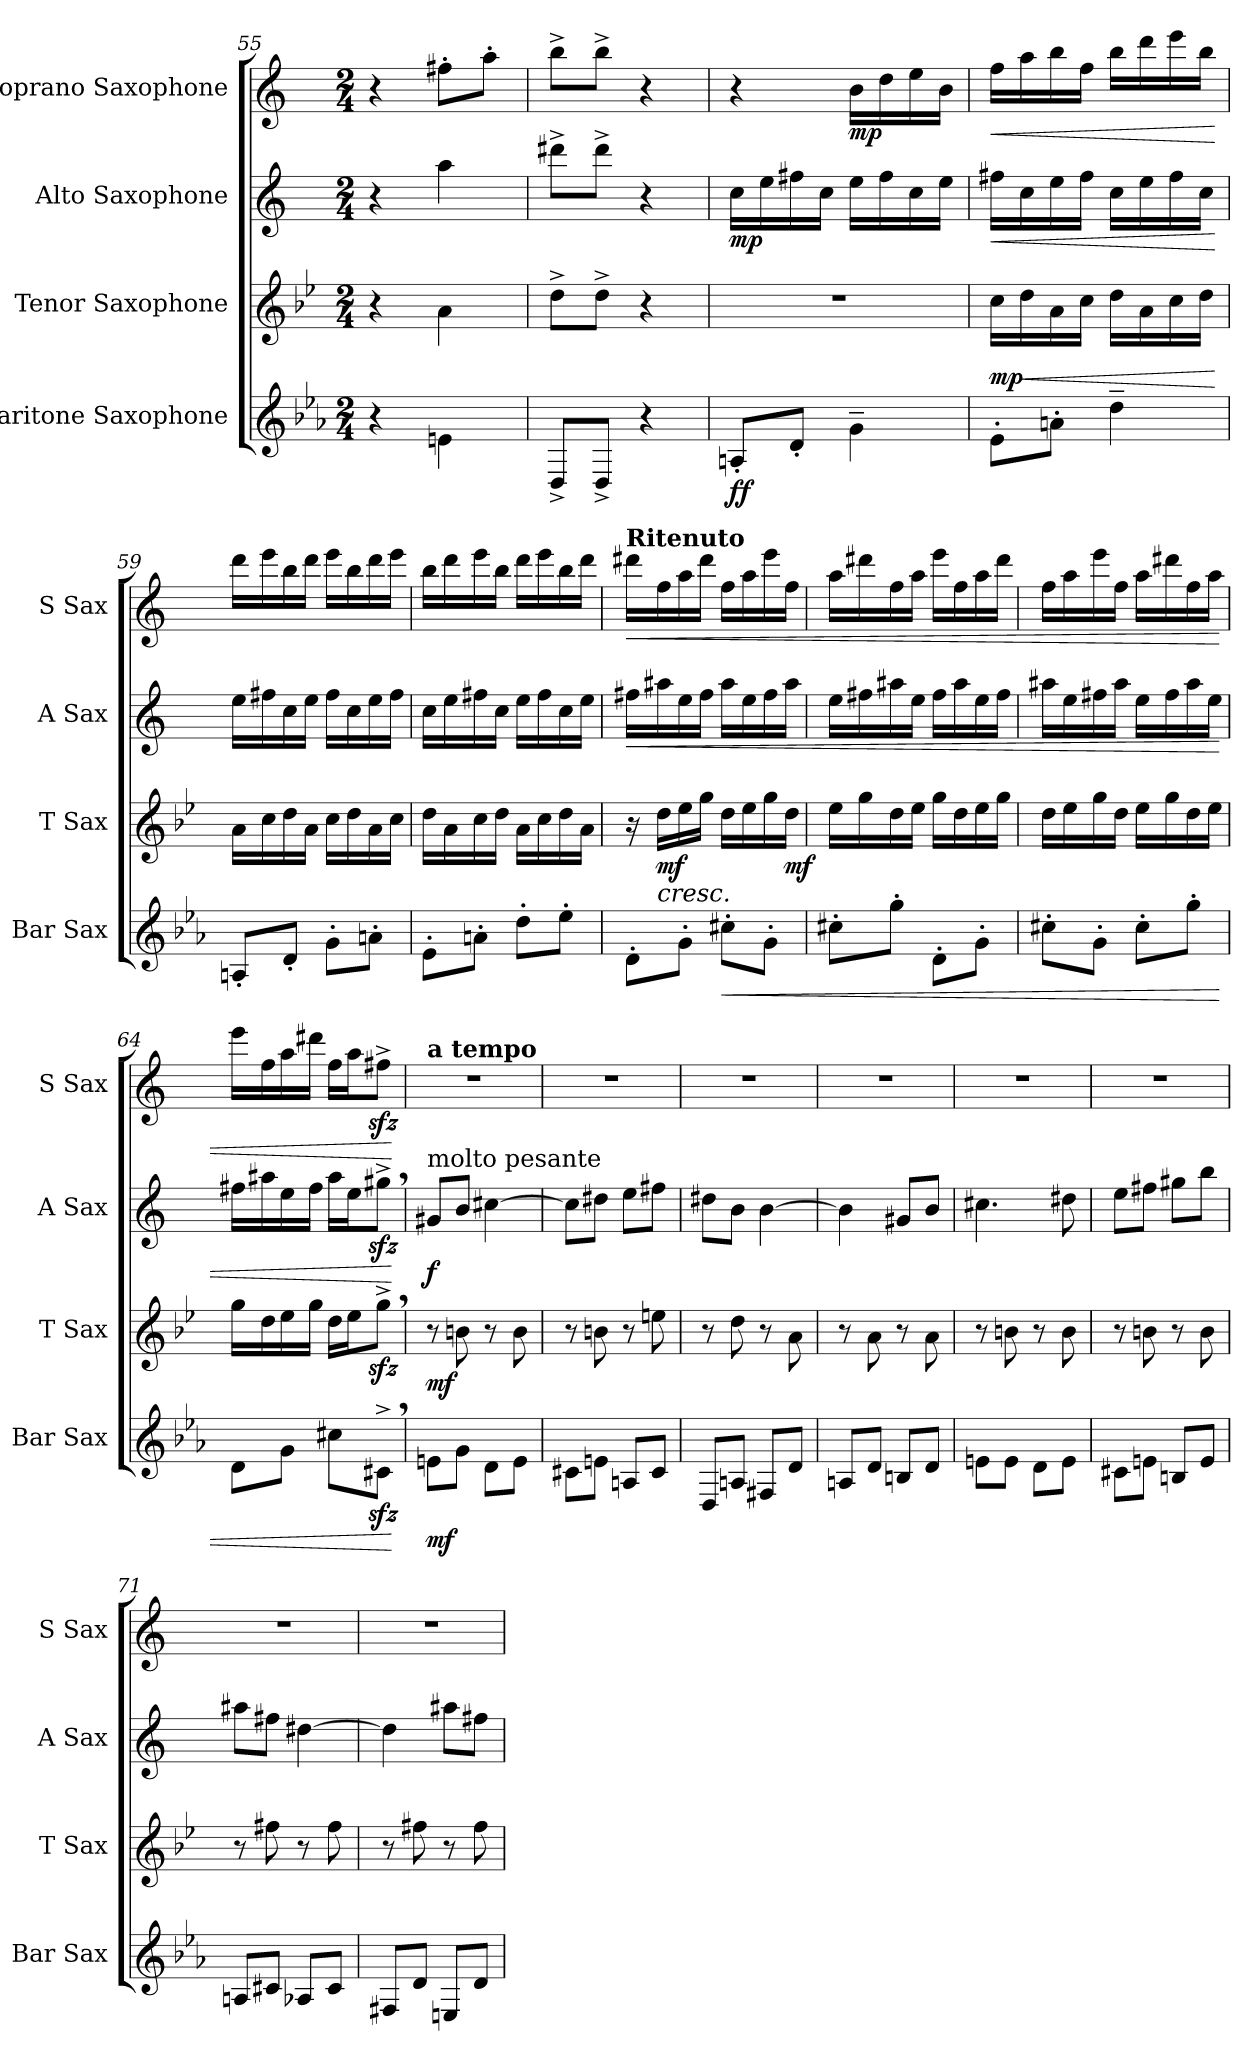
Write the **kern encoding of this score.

**kern	**dynam	**kern	**dynam	**kern	**dynam	**kern	**dynam
*part4	*part4	*part3	*part3	*part2	*part2	*part1	*part1
*staff4	*staff4	*staff3	*staff3	*staff2	*staff2	*staff1	*staff1
*I"Baritone Saxophone	*	*I"Tenor Saxophone	*	*I"Alto Saxophone	*	*I"Soprano Saxophone	*
*I'Bar Sax	*	*I'T Sax	*	*I'A Sax	*	*I'S Sax	*
!!LO:PB:g=z
*clefG2	*	*clefG2	*	*clefG2	*	*clefG2	*
*ITrd12c21	*	*ITrd8c14	*	*ITrd5c9	*	*ITrd1c2	*
*k[b-e-a-]	*	*k[b-e-]	*	*k[b-e-a-]	*	*k[b-e-]	*
*M2/4	*	*M2/4	*	*M2/4	*	*M2/4	*
=55	=55	=55	=55	=55	=55	=55	=55
4r	.	4r	.	4r	.	4r	.
4En\	.	4A\	.	4cc\	.	8een'\L	.
.	.	.	.	.	.	8gg'\J	.
=56	=56	=56	=56	=56	=56	=56	=56
8DD^/L	.	8d^\L	.	8ff#X^\L	.	8aa^\L	.
8DD^/J	.	8d^\J	.	8ff#^\J	.	8aa^\J	.
4r	.	4r	.	4r	.	4r	.
=57	=57	=57	=57	=57	=57	=57	=57
!	!LO:DY:b	!	!	!	!LO:DY:b	!	!
8AAn'/L	ff	2r	.	16e-\LL	mp	4r	.
.	.	.	.	16g\	.	.	.
8D'/J	.	.	.	16an\	.	.	.
.	.	.	.	16e-\JJ	.	.	.
!	!	!	!	!	!	!	!LO:DY:b
4G~\	.	.	.	16g\LL	.	16a\LL	mp
.	.	.	.	16a\	.	16cc\	.
.	.	.	.	16e-\	.	16dd\	.
.	.	.	.	16g\JJ	.	16a\JJ	.
=58	=58	=58	=58	=58	=58	=58	=58
!	!	!	!LO:DY:b	!	!LO:HP:b	!	!LO:HP:b
8E-'\L	.	16c\LL	mp	16an\LL	<	16ee-\LL	<
!	!	!	!LO:HP:b	!	!	!	!
.	.	16d\	<	16e-\	.	16gg\	.
8An'\J	.	16A\	.	16g\	.	16aa\	.
.	.	16c\JJ	.	16a\JJ	.	16ee-\JJ	.
4d~\	.	16d\LL	.	16e-\LL	.	16aa\LL	.
.	.	16A\	.	16g\	.	16ccc\	.
.	.	16c\	.	16a\	.	16ddd\	.
.	.	16d\JJ	.	16e-\JJ	.	16aa\JJ	.
.	.	.	[	.	[	.	[
=59	=59	=59	=59	=59	=59	=59	=59
8AAn'/L	.	16A\LL	.	16g\LL	.	16ccc\LL	.
.	.	16c\	.	16an\	.	16ddd\	.
8D'/J	.	16d\	.	16e-\	.	16aa\	.
.	.	16A\JJ	.	16g\JJ	.	16ccc\JJ	.
8G'\L	.	16c\LL	.	16a\LL	.	16ddd\LL	.
.	.	16d\	.	16e-\	.	16aa\	.
8An'\J	.	16A\	.	16g\	.	16ccc\	.
.	.	16c\JJ	.	16a\JJ	.	16ddd\JJ	.
!!LO:LB:g=z
=60	=60	=60	=60	=60	=60	=60	=60
8E-'\L	.	16d\LL	.	16e-\LL	.	16aa\LL	.
.	.	16A\	.	16g\	.	16ccc\	.
8An'\J	.	16c\	.	16an\	.	16ddd\	.
.	.	16d\JJ	.	16e-\JJ	.	16aa\JJ	.
8d'\L	.	16A\LL	.	16g\LL	.	16ccc\LL	.
.	.	16c\	.	16a\	.	16ddd\	.
8e-'\J	.	16d\	.	16e-\	.	16aa\	.
.	.	16A\JJ	.	16g\JJ	.	16ccc\JJ	.
=61	=61	=61	=61	=61	=61	=61	=61
*	*	*	*	*	*	*MM120	*
!	!	!	!	!	!	!LO:TX:a:B:t=Ritenuto	!
!	!	!	!	!	!LO:HP:b	!	!LO:HP:b
8D'\L	.	16r	.	16an\LL	<	16ccc#X\LL	<
!	!	!	!LO:HP:b	!	!	!	!
!	!	!	!LO:DY:n=1:b	!	!	!	!
.	.	16d\LL	< mf	16cc#X\	.	16ee-\	.
8G'\J	.	16e-\	.	16g\	.	16gg\	.
.	.	16g\JJ	.	16a\JJ	.	16ccc#\JJ	.
!	!LO:HP:b	!	!	!	!	!	!
8c#X'\L	<	16d\LL	.	16cc#\LL	.	16ee-\LL	.
.	.	16e-\	.	16g\	.	16gg\	.
8G'\J	.	16g\	.	16a\	.	16ddd\	.
!	!	!	!LO:DY:n=2:b	!	!	!	!
.	.	16d\JJ	mf	16cc#\JJ	.	16ee-\JJ	.
=62	=62	=62	=62	=62	=62	=62	=62
*	*	*	*	*	*	*MM110	*
8c#X'\L	.	16e-\LL	.	16g\LL	.	16gg\LL	.
.	.	16g\	.	16an\	.	16ccc#X\	.
8g'\J	.	16d\	.	16cc#X\	.	16ee-\	.
.	.	16e-\JJ	.	16g\JJ	.	16gg\JJ	.
8D'\L	.	16g\LL	.	16a\LL	.	16ddd\LL	.
.	.	16d\	.	16cc#\	.	16ee-\	.
8G'\J	.	16e-\	.	16g\	.	16gg\	.
.	.	16g\JJ	.	16a\JJ	.	16ccc#\JJ	.
=63	=63	=63	=63	=63	=63	=63	=63
*	*	*	*	*	*	*MM100	*
8c#X'\L	.	16d\LL	.	16cc#X\LL	.	16ee-\LL	.
.	.	16e-\	.	16g\	.	16gg\	.
8G'\J	.	16g\	.	16an\	.	16ddd\	.
.	.	16d\JJ	.	16cc#\JJ	.	16ee-\JJ	.
8c#'\L	.	16e-\LL	.	16g\LL	.	16gg\LL	.
.	.	16g\	.	16a\	.	16ccc#X\	.
8g'\J	.	16d\	.	16cc#\	.	16ee-\	.
.	.	16e-\JJ	.	16g\JJ	.	16gg\JJ	.
!!LO:LB:g=z
=64	=64	=64	=64	=64	=64	=64	=64
*	*	*	*	*	*	*MM90	*
8D\L	.	16g\LL	.	16an\LL	.	16ddd\LL	.
.	.	16d\	.	16cc#X\	.	16ee-\	.
8G\J	.	16e-\	.	16g\	.	16gg\	.
.	.	16g\JJ	.	16a\JJ	.	16ccc#X\JJ	.
*	*	*	*	*	*	*MM80	*
8c#X\L	.	16d\LL	.	16cc#\LL	.	16ee-\LL	.
.	.	16e-\J	.	16g\J	.	16gg\J	.
8C#Xzz<^,\J	.	8gzz<^,\J	.	8bnzz<^,\J	.	8eenzz<^Z\J	.
.	[	.	[	.	[	.	[
=65	=65	=65	=65	=65	=65	=65	=65
!!LO:REH:place=s1:a:B:fs=14:t=III
!	!	!	!	!	!	!LO:TX:a:B:t=a tempo	!
!	!	!	!	!LO:TX:a:t=molto pesante	!	!	!
!	!LO:DY:b	!	!LO:DY:b	!	!LO:DY:b	!	!
8En\L	mf	8r	mf	8Bn/L	f	2r	.
8G\J	.	8Bn\	.	8d/J	.	.	.
8D\L	.	8r	.	[4en\	.	.	.
8E\J	.	8B\	.	.	.	.	.
=66	=66	=66	=66	=66	=66	=66	=66
8C#X\L	.	8r	.	8e\L]	.	2r	.
8En\J	.	8Bn\	.	8f#X\J	.	.	.
8AAn/L	.	8r	.	8g\L	.	.	.
8C#/J	.	8en\	.	8an\J	.	.	.
=67	=67	=67	=67	=67	=67	=67	=67
8DD/L	.	8r	.	8f#X\L	.	2r	.
8AAn/J	.	8d\	.	8d\J	.	.	.
8FF#X/L	.	8r	.	[4d\	.	.	.
8D/J	.	8A\	.	.	.	.	.
=68	=68	=68	=68	=68	=68	=68	=68
8AAn/L	.	8r	.	4d\]	.	2r	.
8D/J	.	8A\	.	.	.	.	.
8BBn/L	.	8r	.	8Bn/L	.	.	.
8D/J	.	8A\	.	8d/J	.	.	.
=69	=69	=69	=69	=69	=69	=69	=69
8En\L	.	8r	.	4.en\	.	2r	.
8E\J	.	8Bn\	.	.	.	.	.
8D\L	.	8r	.	.	.	.	.
8E\J	.	8B\	.	8f#X\	.	.	.
!!LO:PB:g=z
=70	=70	=70	=70	=70	=70	=70	=70
8C#X\L	.	8r	.	8g\L	.	2r	.
8En\J	.	8Bn\	.	8an\J	.	.	.
8BBn/L	.	8r	.	8bn\L	.	.	.
8E/J	.	8B\	.	8dd\J	.	.	.
=71	=71	=71	=71	=71	=71	=71	=71
8AAn/L	.	8r	.	8cc#X\L	.	2r	.
8C#X/J	.	8f#X\	.	8an\J	.	.	.
8AA-X/L	.	8r	.	[4f#X\	.	.	.
8C#/J	.	8f#\	.	.	.	.	.
=72	=72	=72	=72	=72	=72	=72	=72
8FF#X/L	.	8r	.	4f#\]	.	2r	.
8D/J	.	8f#X\	.	.	.	.	.
8EEn/L	.	8r	.	8cc#X\L	.	.	.
8D/J	.	8f#\	.	8an\J	.	.	.
=	=	=	=	=	=	=	=
*-	*-	*-	*-	*-	*-	*-	*-
